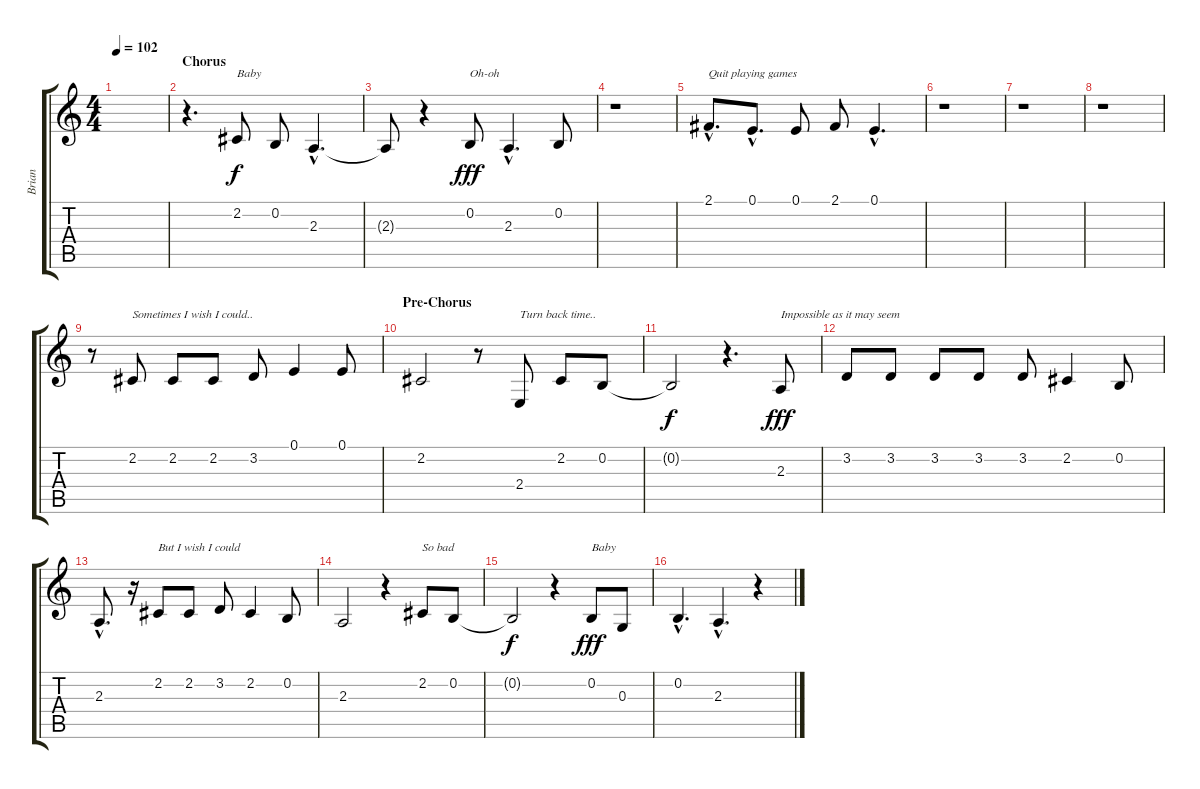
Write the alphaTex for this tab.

\track ("Brian" "Brian") {instrument baritonesax}
\staff {score tabs}
\tuning (E4 B3 G3 D3 A2 E2) {hide}
\ts (4 4)
\tempo 102
\clef g2
\ks c
|
\section ("" "Chorus")
r.4{d} 2.2.8{txt "Baby"} 0.2.8 2.3{hac}.4{d} |
2.3{t}.8{dy f} r.4 0.2.8{txt "Oh-oh" dy fff} 2.3{hac}.4{d} 0.2.8 |
r.1 |
2.1{hac}.8{d txt "Quit playing games"} 0.1{hac}.8{d} 0.1.8 2.1.8 0.1{hac}.4{d} |
r.1 |
r.1 |
r.1 |
r.8 2.2.8{txt "Sometimes I wish I could.."} 2.2.8 2.2.8 3.2.8 0.1.4 0.1.8 |
\section ("" "Pre-Chorus")
2.2.2 r.8 2.4.8{txt "Turn back time.."} 2.2.8 0.2.8 |
0.2{t}.2{dy f} r.4{d} 2.3.8{txt "Impossible as it may seem" dy fff} |
3.2.8 3.2.8 3.2.8 3.2.8 3.2.8 2.2.4 0.2.8 |
2.3{hac}.8{d} r.16 2.2.8{txt "But I wish I could"} 2.2.8 3.2.8 2.2.4 0.2.8 |
2.3.2 r.4 2.2.8{txt "So bad"} 0.2.8 |
0.2{t}.2{dy f} r.4 0.2.8{txt "Baby" dy fff} 0.3.8 |
0.2{hac}.4{d} 2.3{hac}.4{d} r.4
